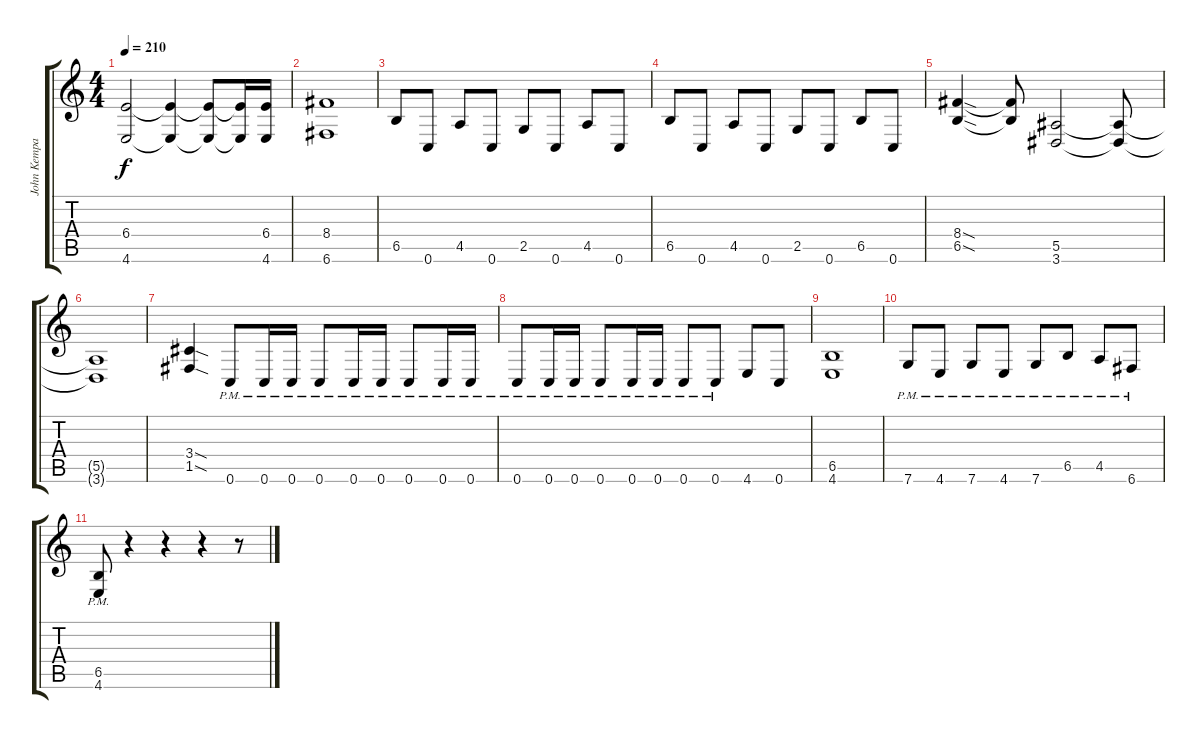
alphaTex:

\track ("John Kempainen" "John Kempa") {instrument distortionguitar}
\staff {score tabs}
\tuning (C4 G3 Eb3 Bb2 F2 C2) {hide}
\ts (4 4)
\tempo 210
\clef g2
\ks c
(6.4 4.6).2{dy f} (6.4{t} 4.6{t}).4 (6.4{t} 4.6{t}).8 (6.4{t} 4.6{t}).16 (6.4 4.6).16 |
(8.4 6.6).1 |
6.5.8 0.6.8 4.5.8 0.6.8 2.5.8 0.6.8 4.5.8 0.6.8 |
6.5.8 0.6.8 4.5.8 0.6.8 2.5.8 0.6.8 6.5.8 0.6.8 |
(8.4{sod} 6.5{sod}).4 (8.4{t} 6.5{t}).8 (5.5 3.6).2 (5.5{t} 3.6{t}).8 |
(5.5{t} 3.6{t}).1 |
(3.4{sod} 1.5{sod}).4 0.6{pm}.8 0.6{pm}.16 0.6{pm}.16 0.6{pm}.8 0.6{pm}.16 0.6{pm}.16 0.6{pm}.8 0.6{pm}.16 0.6{pm}.16 |
0.6{pm}.8 0.6{pm}.16 0.6{pm}.16 0.6{pm}.8 0.6{pm}.16 0.6{pm}.16 0.6{pm}.8 0.6{pm}.8 4.6.8 0.6.8 |
(6.5 4.6).1 |
7.6{pm}.8 4.6{pm}.8 7.6{pm}.8 4.6{pm}.8 7.6{pm}.8 6.5{pm}.8 4.5{pm}.8 6.6{pm}.8 |
(6.5{pm} 4.6{pm}).8 r.4 r.4 r.4 r.8
